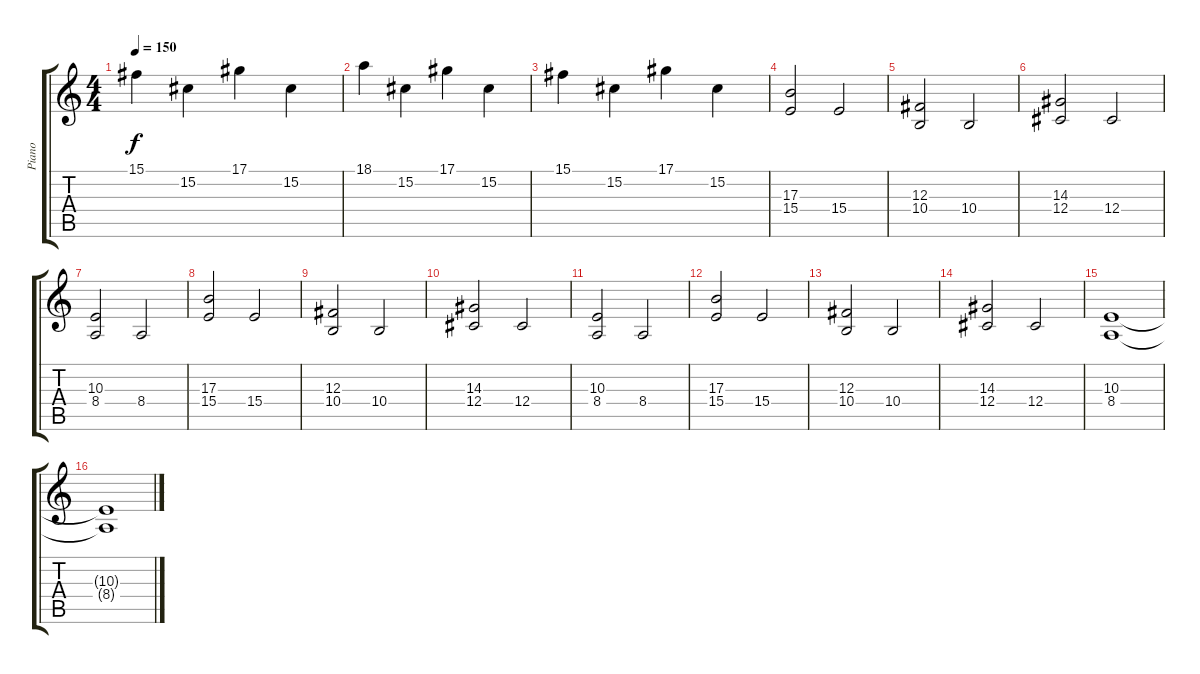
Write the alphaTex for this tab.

\track ("Piano" "Piano") {instrument acousticgrandpiano}
\staff {score tabs}
\tuning (Eb4 Bb3 Gb3 Db3 Ab2 Eb2) {hide}
\ts (4 4)
\tempo 150
\clef g2
\ks c
15.1.4{dy f} 15.2.4 17.1.4 15.2.4 |
18.1.4 15.2.4 17.1.4 15.2.4 |
15.1.4 15.2.4 17.1.4 15.2.4 |
(17.3 15.4).2 15.4.2 |
(12.3 10.4).2 10.4.2 |
(14.3 12.4).2 12.4.2 |
(10.3 8.4).2 8.4.2 |
(17.3 15.4).2 15.4.2 |
(12.3 10.4).2 10.4.2 |
(14.3 12.4).2 12.4.2 |
(10.3 8.4).2 8.4.2 |
(17.3 15.4).2 15.4.2 |
(12.3 10.4).2 10.4.2 |
(14.3 12.4).2 12.4.2 |
(10.3 8.4).1 |
(10.3{t} 8.4{t}).1
